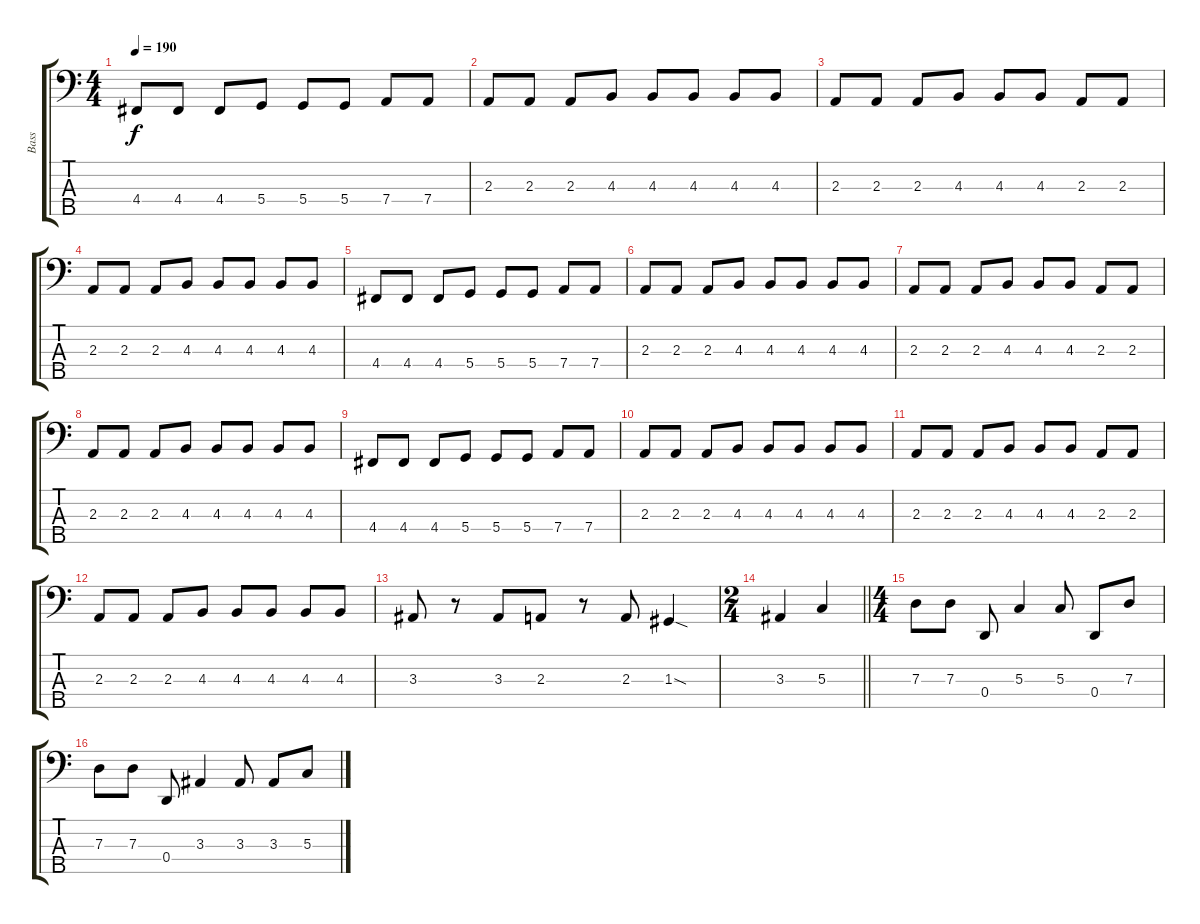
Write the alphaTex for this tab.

\track ("Bass" "Bass") {instrument electricbasspick}
\staff {score tabs}
\tuning (F2 C2 G1 D1 A0) {hide}
\ts (4 4)
\tempo 190
\clef f4
\ks c
4.4.8{dy f} 4.4.8 4.4.8 5.4.8 5.4.8 5.4.8 7.4.8 7.4.8 |
2.3.8 2.3.8 2.3.8 4.3.8 4.3.8 4.3.8 4.3.8 4.3.8 |
2.3.8 2.3.8 2.3.8 4.3.8 4.3.8 4.3.8 2.3.8 2.3.8 |
2.3.8 2.3.8 2.3.8 4.3.8 4.3.8 4.3.8 4.3.8 4.3.8 |
4.4.8 4.4.8 4.4.8 5.4.8 5.4.8 5.4.8 7.4.8 7.4.8 |
2.3.8 2.3.8 2.3.8 4.3.8 4.3.8 4.3.8 4.3.8 4.3.8 |
2.3.8 2.3.8 2.3.8 4.3.8 4.3.8 4.3.8 2.3.8 2.3.8 |
2.3.8 2.3.8 2.3.8 4.3.8 4.3.8 4.3.8 4.3.8 4.3.8 |
4.4.8 4.4.8 4.4.8 5.4.8 5.4.8 5.4.8 7.4.8 7.4.8 |
2.3.8 2.3.8 2.3.8 4.3.8 4.3.8 4.3.8 4.3.8 4.3.8 |
2.3.8 2.3.8 2.3.8 4.3.8 4.3.8 4.3.8 2.3.8 2.3.8 |
2.3.8 2.3.8 2.3.8 4.3.8 4.3.8 4.3.8 4.3.8 4.3.8 |
3.3.8 r.8 3.3.8 2.3.8 r.8 2.3.8 1.3{sod}.4 |
\ts (2 4)
\barLineRight lightlight
3.3.4 5.3.4 |
\ts (4 4)
7.3.8 7.3.8 0.4.8 5.3.4 5.3.8 0.4.8 7.3.8 |
7.3.8 7.3.8 0.4.8 3.3.4 3.3.8 3.3.8 5.3.8
